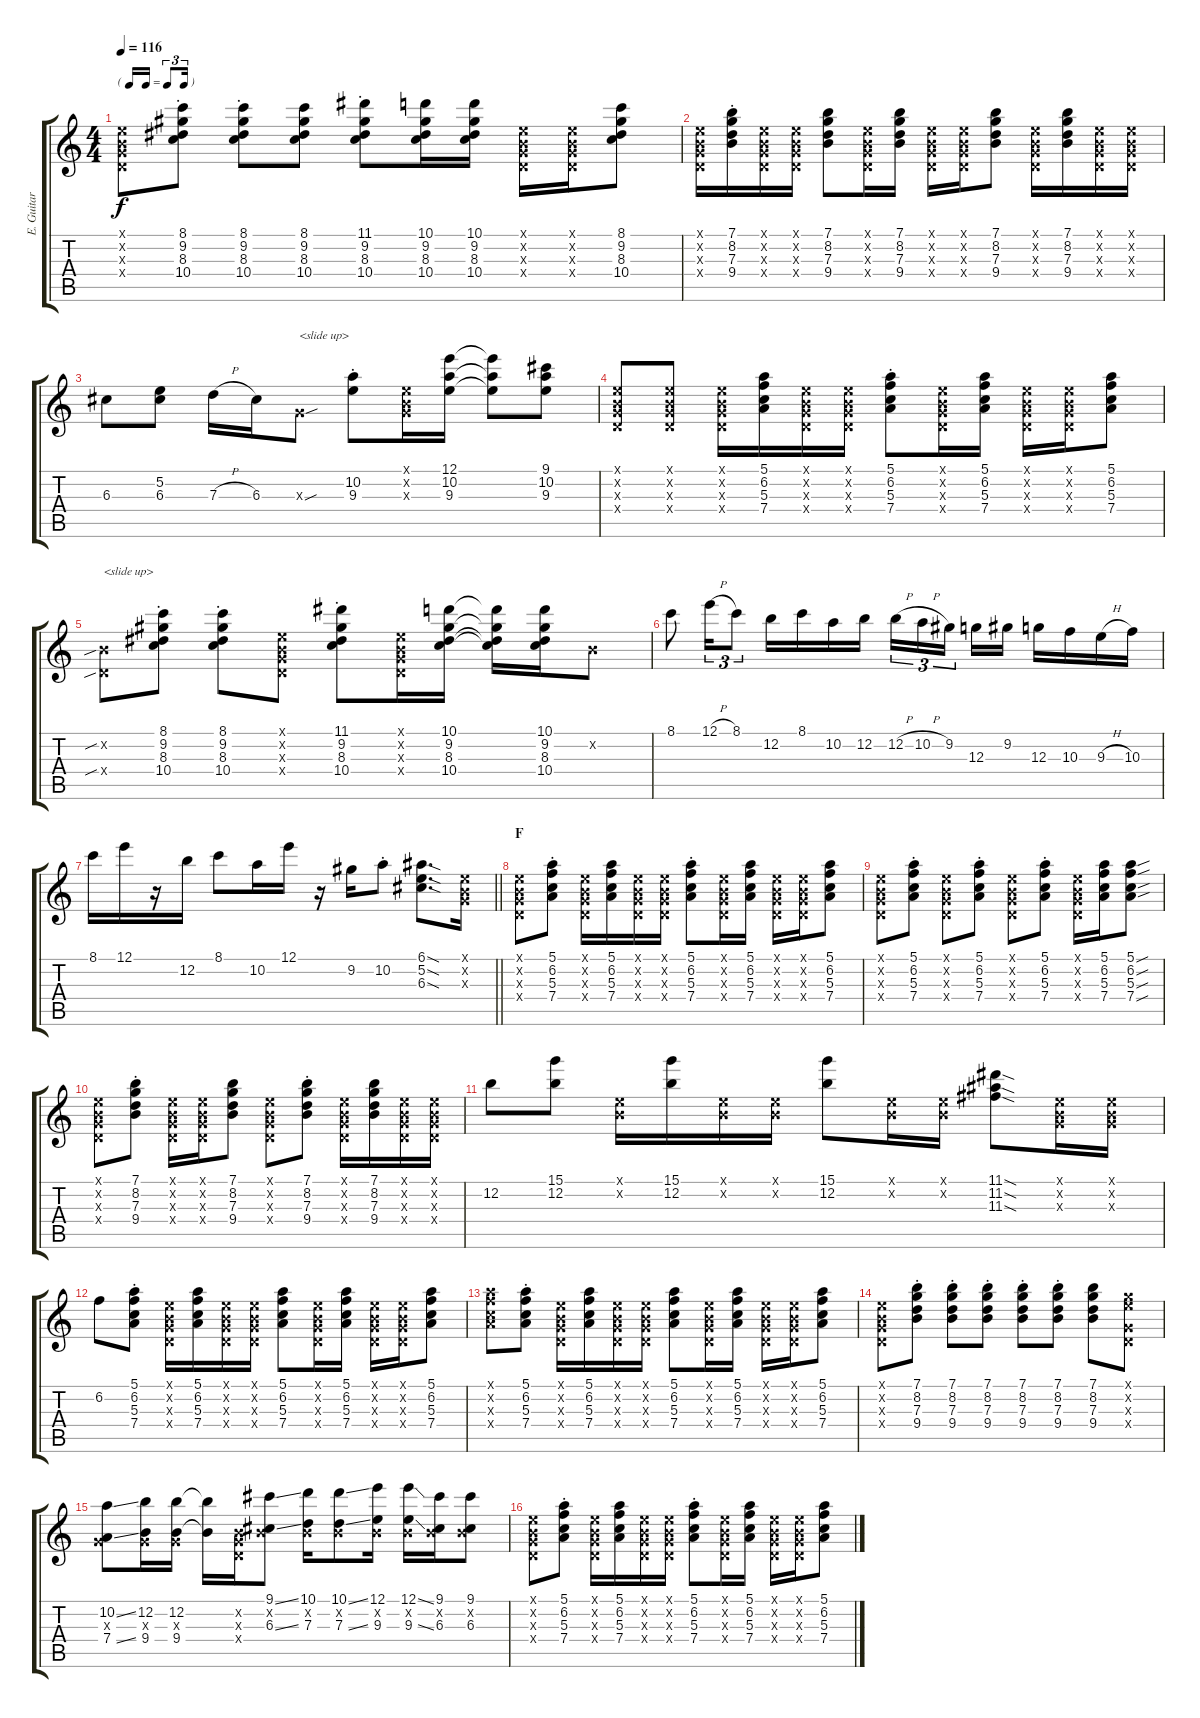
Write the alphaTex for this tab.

\track ("E. Guitar" "E. Guitar") {instrument electricguitarjazz}
\staff {score tabs}
\tuning (E4 B3 G3 D3 A2 E2) {hide}
\ts (4 4)
\tf triplet16th
\tempo 116
\clef g2
\ks c
(0.1{x} 0.2{x} 0.3{x} 0.4{x}).8{dy f} (8.1{st} 9.2{st} 8.3{st} 10.4{st}).8 (8.1{st} 9.2{st} 8.3{st} 10.4{st}).8 (8.1 9.2 8.3 10.4).8 (11.1{st} 9.2{st} 8.3{st} 10.4{st}).8 (10.1 9.2 8.3 10.4).16 (10.1 9.2 8.3 10.4).16 (0.1{x} 0.2{x} 0.3{x} 0.4{x}).16 (0.1{x} 0.2{x} 0.3{x} 0.4{x}).16 (8.1 9.2 8.3 10.4).8 |
(0.1{x} 0.2{x} 0.3{x} 0.4{x}).16 (7.1{st} 8.2{st} 7.3{st} 9.4{st}).16 (0.1{x} 0.2{x} 0.3{x} 0.4{x}).16 (0.1{x} 0.2{x} 0.3{x} 0.4{x}).16 (7.1 8.2 7.3 9.4).8 (0.1{x} 0.2{x} 0.3{x} 0.4{x}).16 (7.1 8.2 7.3 9.4).16 (0.1{x} 0.2{x} 0.3{x} 0.4{x}).16 (0.1{x} 0.2{x} 0.3{x} 0.4{x}).16 (7.1 8.2 7.3 9.4).8 (0.1{x} 0.2{x} 0.3{x} 0.4{x}).16 (7.1 8.2 7.3 9.4).16 (0.1{x} 0.2{x} 0.3{x} 0.4{x}).16 (0.1{x} 0.2{x} 0.3{x} 0.4{x}).16 |
6.3.8 (5.2 6.3).8 7.3{h}.16 6.3.16 0.3{sou x}.8{txt "<slide up>"} (10.2{st} 9.3{st}).8 (0.1{x} 0.2{x} 0.3{x}).16 (12.1 10.2 9.3).16 (12.1{t} 10.2{t} 9.3{t}).8 (9.1 10.2 9.3).8 |
(0.1{x} 0.2{x} 0.3{x} 0.4{x}).8 (0.1{x} 0.2{x} 0.3{x} 0.4{x}).8 (0.1{x} 0.2{x} 0.3{x} 0.4{x}).16 (5.1 6.2 5.3 7.4).16 (0.1{x} 0.2{x} 0.3{x} 0.4{x}).16 (0.1{x} 0.2{x} 0.3{x} 0.4{x}).16 (5.1{st} 6.2{st} 5.3{st} 7.4{st}).8 (0.1{x} 0.2{x} 0.3{x} 0.4{x}).16 (5.1 6.2 5.3 7.4).16 (0.1{x} 0.2{x} 0.3{x} 0.4{x}).16 (0.1{x} 0.2{x} 0.3{x} 0.4{x}).16 (5.1 6.2 5.3 7.4).8 |
(0.2{sib x} 0.4{sib x}).8{txt "<slide up>"} (8.1{st} 9.2{st} 8.3{st} 10.4{st}).8 (8.1{st} 9.2{st} 8.3{st} 10.4{st}).8 (0.1{x} 0.2{x} 0.3{x} 0.4{x}).8 (11.1{st} 9.2{st} 8.3{st} 10.4{st}).8 (0.1{x} 0.2{x} 0.3{x} 0.4{x}).16 (10.1 9.2 8.3 10.4).16 (10.1{t} 9.2{t} 8.3{t} 10.4{t}).16 (10.1 9.2 8.3 10.4).16 0.2{x}.8 |
8.1.8 12.1{h}.16{tu (3 2)} 8.1.8{tu (3 2)} 12.2.16 8.1.16 10.2.16 12.2.16 12.2{h}.16{tu (3 2)} 10.2{h}.16{tu (3 2)} 9.2.16{tu (3 2) beam splitsecondary} 12.3.16 9.2.16 12.3.16 10.3.16 9.3{h}.16 10.3.16 |
\barLineRight lightlight
8.1.16 12.1.16 r.16 12.2.16 8.1.8 10.2.16 12.1.16 r.16 9.2.16 10.2{st}.8 (6.1{sod} 5.2{sod} 6.3{sod}).8{d} (0.1{x} 0.2{x} 0.3{x}).16 |
\section ("" "F")
(0.1{x} 0.2{x} 0.3{x} 0.4{x}).8 (5.1{st} 6.2{st} 5.3{st} 7.4{st}).8 (0.1{x} 0.2{x} 0.3{x} 0.4{x}).16 (5.1 6.2 5.3 7.4).16 (0.1{x} 0.2{x} 0.3{x} 0.4{x}).16 (0.1{x} 0.2{x} 0.3{x} 0.4{x}).16 (5.1{st} 6.2{st} 5.3{st} 7.4{st}).8 (0.1{x} 0.2{x} 0.3{x} 0.4{x}).16 (5.1 6.2 5.3 7.4).16 (0.1{x} 0.2{x} 0.3{x} 0.4{x}).16 (0.1{x} 0.2{x} 0.3{x} 0.4{x}).16 (5.1 6.2 5.3 7.4).8 |
(0.1{x} 0.2{x} 0.3{x} 0.4{x}).8 (5.1{st} 6.2{st} 5.3{st} 7.4{st}).8 (0.1{x} 0.2{x} 0.3{x} 0.4{x}).8 (5.1{st} 6.2{st} 5.3{st} 7.4{st}).8 (0.1{x} 0.2{x} 0.3{x} 0.4{x}).8 (5.1{st} 6.2{st} 5.3{st} 7.4{st}).8 (0.1{x} 0.2{x} 0.3{x} 0.4{x}).16 (5.1 6.2 5.3 7.4).16 (5.1{sou} 6.2{sou} 5.3{sou} 7.4{sou}).8 |
(0.1{x} 0.2{x} 0.3{x} 0.4{x}).8 (7.1{st} 8.2{st} 7.3{st} 9.4{st}).8 (0.1{x} 0.2{x} 0.3{x} 0.4{x}).16 (0.1{x} 0.2{x} 0.3{x} 0.4{x}).16 (7.1 8.2 7.3 9.4).8 (0.1{x} 0.2{x} 0.3{x} 0.4{x}).8 (7.1{st} 8.2{st} 7.3{st} 9.4{st}).8 (0.1{x} 0.2{x} 0.3{x} 0.4{x}).16 (7.1 8.2 7.3 9.4).16 (0.1{x} 0.2{x} 0.3{x} 0.4{x}).16 (0.1{x} 0.2{x} 0.3{x} 0.4{x}).16 |
12.2.8 (15.1 12.2).8 (0.1{x} 0.2{x}).16 (15.1 12.2).16 (0.1{x} 0.2{x}).16 (0.1{x} 0.2{x}).16 (15.1 12.2).8 (0.1{x} 0.2{x}).16 (0.1{x} 0.2{x}).16 (11.1{sod} 11.2{sod} 11.3{sod}).8 (0.1{x} 0.2{x} 0.3{x}).16 (0.1{x} 0.2{x} 0.3{x}).16 |
6.2.8 (5.1{st} 6.2{st} 5.3{st} 7.4{st}).8 (0.1{x} 0.2{x} 0.3{x} 0.4{x}).16 (5.1 6.2 5.3 7.4).16 (0.1{x} 0.2{x} 0.3{x} 0.4{x}).16 (0.1{x} 0.2{x} 0.3{x} 0.4{x}).16 (5.1 6.2 5.3 7.4).8 (0.1{x} 0.2{x} 0.3{x} 0.4{x}).16 (5.1 6.2 5.3 7.4).16 (0.1{x} 0.2{x} 0.3{x} 0.4{x}).16 (0.1{x} 0.2{x} 0.3{x} 0.4{x}).16 (5.1 6.2 5.3 7.4).8 |
(5.1{x} 6.2{x} 5.3{x} 7.4{x}).8 (5.1{st} 6.2{st} 5.3{st} 7.4{st}).8 (0.1{x} 0.2{x} 0.3{x} 0.4{x}).16 (5.1 6.2 5.3 7.4).16 (0.1{x} 0.2{x} 0.3{x} 0.4{x}).16 (0.1{x} 0.2{x} 0.3{x} 0.4{x}).16 (5.1 6.2 5.3 7.4).8 (0.1{x} 0.2{x} 0.3{x} 0.4{x}).16 (5.1 6.2 5.3 7.4).16 (0.1{x} 0.2{x} 0.3{x} 0.4{x}).16 (0.1{x} 0.2{x} 0.3{x} 0.4{x}).16 (5.1 6.2 5.3 7.4).8 |
(0.1{x} 0.2{x} 0.3{x} 0.4{x}).8 (7.1{st} 8.2{st} 7.3{st} 9.4{st}).8 (7.1{st} 8.2{st} 7.3{st} 9.4{st}).8 (7.1{st} 8.2{st} 7.3{st} 9.4{st}).8 (7.1{st} 8.2{st} 7.3{st} 9.4{st}).8 (7.1{st} 8.2{st} 7.3{st} 9.4{st}).8 (7.1 8.2 7.3 9.4).8 (0.1{x} 8.2{x} 0.3{x} 0.4{x}).8 |
(10.2{ss} 0.3{x} 7.4{ss}).8 (12.2 0.3{x} 9.4).16 (12.2 0.3{x} 9.4).16 (12.2{t} 9.4{t}).16 (0.2{x} 0.3{x} 0.4{x}).16 (9.1{ss} 0.2{x} 6.3{ss}).8 (10.1 0.2{x} 7.3).16 (10.1{ss} 0.2{x} 7.3{ss}).8 (12.1 0.2{x} 9.3).16 (12.1{ss} 0.2{x} 9.3{ss}).16 (9.1 0.2{x} 6.3).16 (9.1 0.2{x} 6.3).8 |
(0.1{x} 0.2{x} 0.3{x} 0.4{x}).8 (5.1{st} 6.2{st} 5.3{st} 7.4{st}).8 (0.1{x} 0.2{x} 0.3{x} 0.4{x}).16 (5.1 6.2 5.3 7.4).16 (0.1{x} 0.2{x} 0.3{x} 0.4{x}).16 (0.1{x} 0.2{x} 0.3{x} 0.4{x}).16 (5.1{st} 6.2{st} 5.3{st} 7.4{st}).8 (0.1{x} 0.2{x} 0.3{x} 0.4{x}).16 (5.1 6.2 5.3 7.4).16 (0.1{x} 0.2{x} 0.3{x} 0.4{x}).16 (0.1{x} 0.2{x} 0.3{x} 0.4{x}).16 (5.1 6.2 5.3 7.4).8
